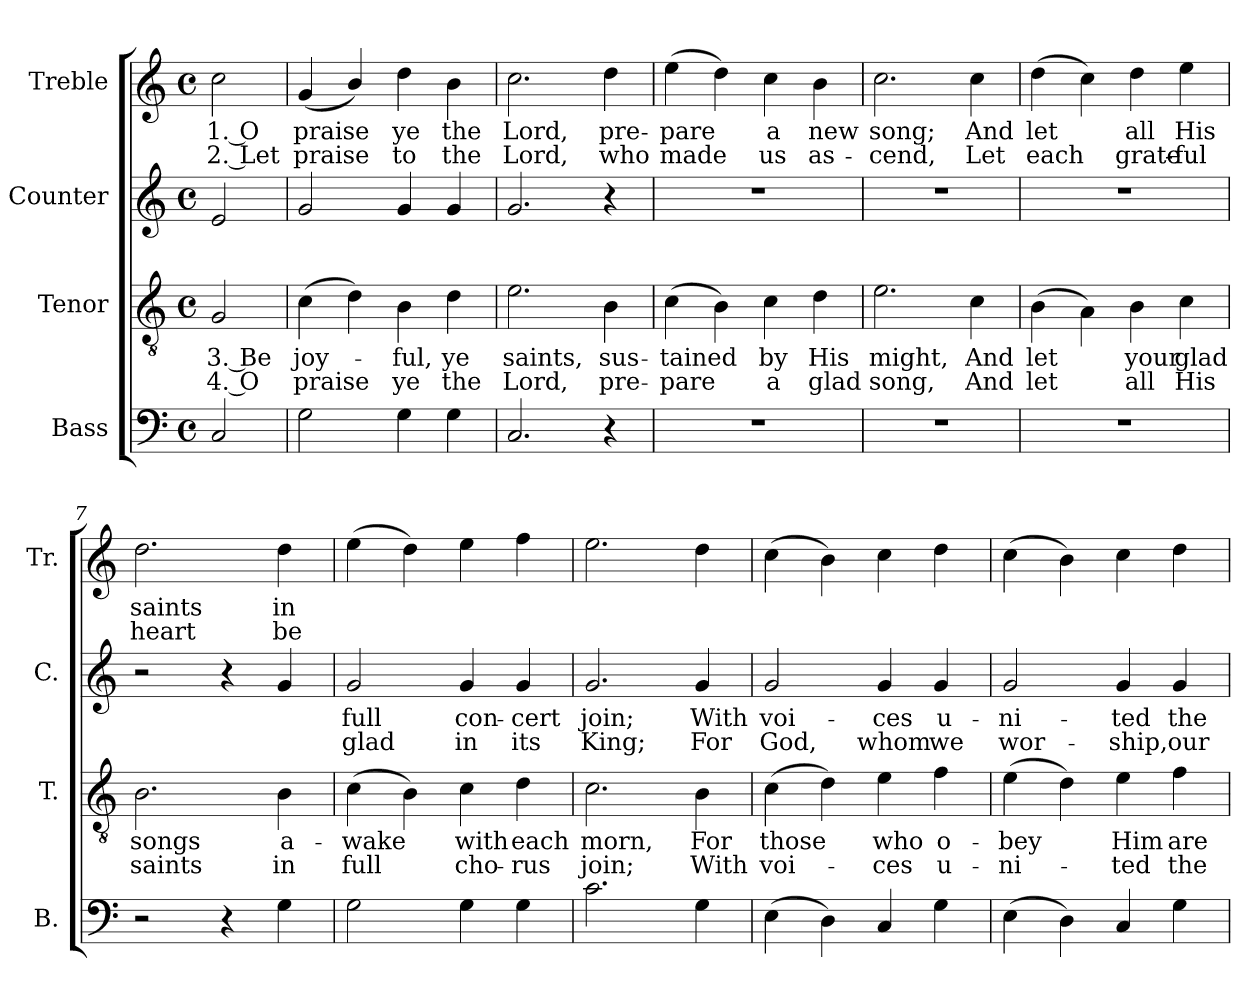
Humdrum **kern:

**kern	**kern	**text	**text	**kern	**text	**text	**kern	**text	**text
*part4	*part3	*part3	*part3	*part2	*part2	*part2	*part1	*part1	*part1
*staff4	*staff3	*staff3	*staff3	*staff2	*staff2	*staff2	*staff1	*staff1	*staff1
*I"Bass	*I"Tenor	*	*	*I"Counter	*	*	*I"Treble	*	*
*I'B.	*I'T.	*	*	*I'C.	*	*	*I'Tr.	*	*
*clefF4	*clefGv2	*	*	*clefG2	*	*	*clefG2	*	*
*k[]	*k[]	*	*	*k[]	*	*	*k[]	*	*
*M4/4	*M4/4	*	*	*M4/4	*	*	*M4/4	*	*
*met(c)	*met(c)	*	*	*met(c)	*	*	*met(c)	*	*
=1	=1	=1	=1	=1	=1	=1	=1	=1	=1
2C/	2G/	3. Be	4. O	2e/	.	.	2cc\	1. O	2. Let
=2	=2	=2	=2	=2	=2	=2	=2	=2	=2
2G\	(4c\	joy-	praise	2g/	.	.	(4g/	praise	praise
.	4d\)	.	.	.	.	.	4b/)	.	.
4G\	4B\	-ful,	ye	4g/	.	.	4dd\	ye	to
4G\	4d\	ye	the	4g/	.	.	4b\	the	the
=3	=3	=3	=3	=3	=3	=3	=3	=3	=3
2.C/	2.e\	saints,	Lord,	2.g/	.	.	2.cc\	Lord,	Lord,
4r	4B\	sus-	pre-	4r	.	.	4dd\	pre-	who
=4	=4	=4	=4	=4	=4	=4	=4	=4	=4
1r	(4c\	-tained	-pare	1r	.	.	(4ee\	-pare	made
.	4B\)	.	.	.	.	.	4dd\)	.	.
.	4c\	by	a	.	.	.	4cc\	a	us
.	4d\	His	glad	.	.	.	4b\	new	as-
=5	=5	=5	=5	=5	=5	=5	=5	=5	=5
1r	2.e\	might,	song,	1r	.	.	2.cc\	song;	-cend,
.	4c\	And	And	.	.	.	4cc\	And	Let
=6	=6	=6	=6	=6	=6	=6	=6	=6	=6
1r	(4B\	let	let	1r	.	.	(4dd\	let	each
.	4A\)	.	.	.	.	.	4cc\)	.	.
.	4B\	your	all	.	.	.	4dd\	all	grate-
.	4c\	glad	His	.	.	.	4ee\	His	-ful
=7	=7	=7	=7	=7	=7	=7	=7	=7	=7
2r	2.B\	songs	saints	2r	.	.	2.dd\	saints	heart
4r	.	.	.	4r	.	.	.	.	.
4G\	4B\	a-	in	4g/	.	.	4dd\	in	be
!!LO:LB:g=z
=8	=8	=8	=8	=8	=8	=8	=8	=8	=8
2G\	(4c\	-wake	full	2g/	full	glad	(4ee\	.	.
.	4B\)	.	.	.	.	.	4dd\)	.	.
4G\	4c\	with	cho-	4g/	con-	in	4ee\	.	.
4G\	4d\	each	-rus	4g/	-cert	its	4ff\	.	.
=9	=9	=9	=9	=9	=9	=9	=9	=9	=9
2.c\	2.c\	morn,	join;	2.g/	join;	King;	2.ee\	.	.
4G\	4B\	For	With	4g/	With	For	4dd\	.	.
=10	=10	=10	=10	=10	=10	=10	=10	=10	=10
(4E\	(4c\	those	voi-	2g/	voi-	God,	(4cc\	.	.
4D\)	4d\)	.	.	.	.	.	4b\)	.	.
4C/	4e\	who	-ces	4g/	-ces	whom	4cc\	.	.
4G\	4f\	o-	u-	4g/	u-	we	4dd\	.	.
=11	=11	=11	=11	=11	=11	=11	=11	=11	=11
(4E\	(4e\	-bey	-ni-	2g/	-ni-	wor-	(4cc\	.	.
4D\)	4d\)	.	.	.	.	.	4b\)	.	.
4C/	4e\	Him	-ted	4g/	-ted	-ship,	4cc\	.	.
4G\	4f\	are	the	4g/	the	our	4dd\	.	.
=	=	=	=	=	=	=	=	=	=
*-	*-	*-	*-	*-	*-	*-	*-	*-	*-
